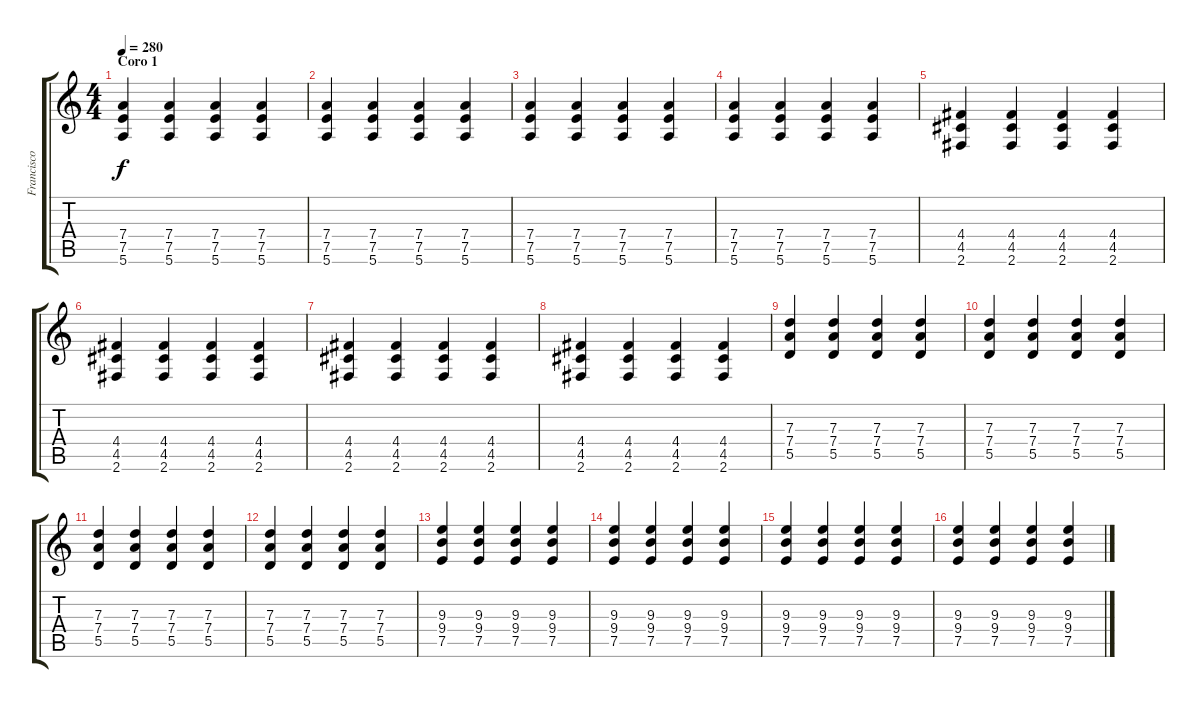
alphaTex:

\track ("Francisco (Guitarra 1)" "Francisco ") {instrument distortionguitar}
\staff {score tabs}
\tuning (E4 B3 G3 D3 A2 E2) {hide}
\ts (4 4)
\section ("" "Coro 1")
\tempo 280
\clef g2
\ks c
(7.4 7.5 5.6).4{dy f} (7.4 7.5 5.6).4 (7.4 7.5 5.6).4 (7.4 7.5 5.6).4 |
(7.4 7.5 5.6).4 (7.4 7.5 5.6).4 (7.4 7.5 5.6).4 (7.4 7.5 5.6).4 |
(7.4 7.5 5.6).4 (7.4 7.5 5.6).4 (7.4 7.5 5.6).4 (7.4 7.5 5.6).4 |
(7.4 7.5 5.6).4 (7.4 7.5 5.6).4 (7.4 7.5 5.6).4 (7.4 7.5 5.6).4 |
(4.4 4.5 2.6).4 (4.4 4.5 2.6).4 (4.4 4.5 2.6).4 (4.4 4.5 2.6).4 |
(4.4 4.5 2.6).4 (4.4 4.5 2.6).4 (4.4 4.5 2.6).4 (4.4 4.5 2.6).4 |
(4.4 4.5 2.6).4 (4.4 4.5 2.6).4 (4.4 4.5 2.6).4 (4.4 4.5 2.6).4 |
(4.4 4.5 2.6).4 (4.4 4.5 2.6).4 (4.4 4.5 2.6).4 (4.4 4.5 2.6).4 |
(7.3 7.4 5.5).4 (7.3 7.4 5.5).4 (7.3 7.4 5.5).4 (7.3 7.4 5.5).4 |
(7.3 7.4 5.5).4 (7.3 7.4 5.5).4 (7.3 7.4 5.5).4 (7.3 7.4 5.5).4 |
(7.3 7.4 5.5).4 (7.3 7.4 5.5).4 (7.3 7.4 5.5).4 (7.3 7.4 5.5).4 |
(7.3 7.4 5.5).4 (7.3 7.4 5.5).4 (7.3 7.4 5.5).4 (7.3 7.4 5.5).4 |
(9.3 9.4 7.5).4 (9.3 9.4 7.5).4 (9.3 9.4 7.5).4 (9.3 9.4 7.5).4 |
(9.3 9.4 7.5).4 (9.3 9.4 7.5).4 (9.3 9.4 7.5).4 (9.3 9.4 7.5).4 |
(9.3 9.4 7.5).4 (9.3 9.4 7.5).4 (9.3 9.4 7.5).4 (9.3 9.4 7.5).4 |
(9.3 9.4 7.5).4 (9.3 9.4 7.5).4 (9.3 9.4 7.5).4 (9.3 9.4 7.5).4
